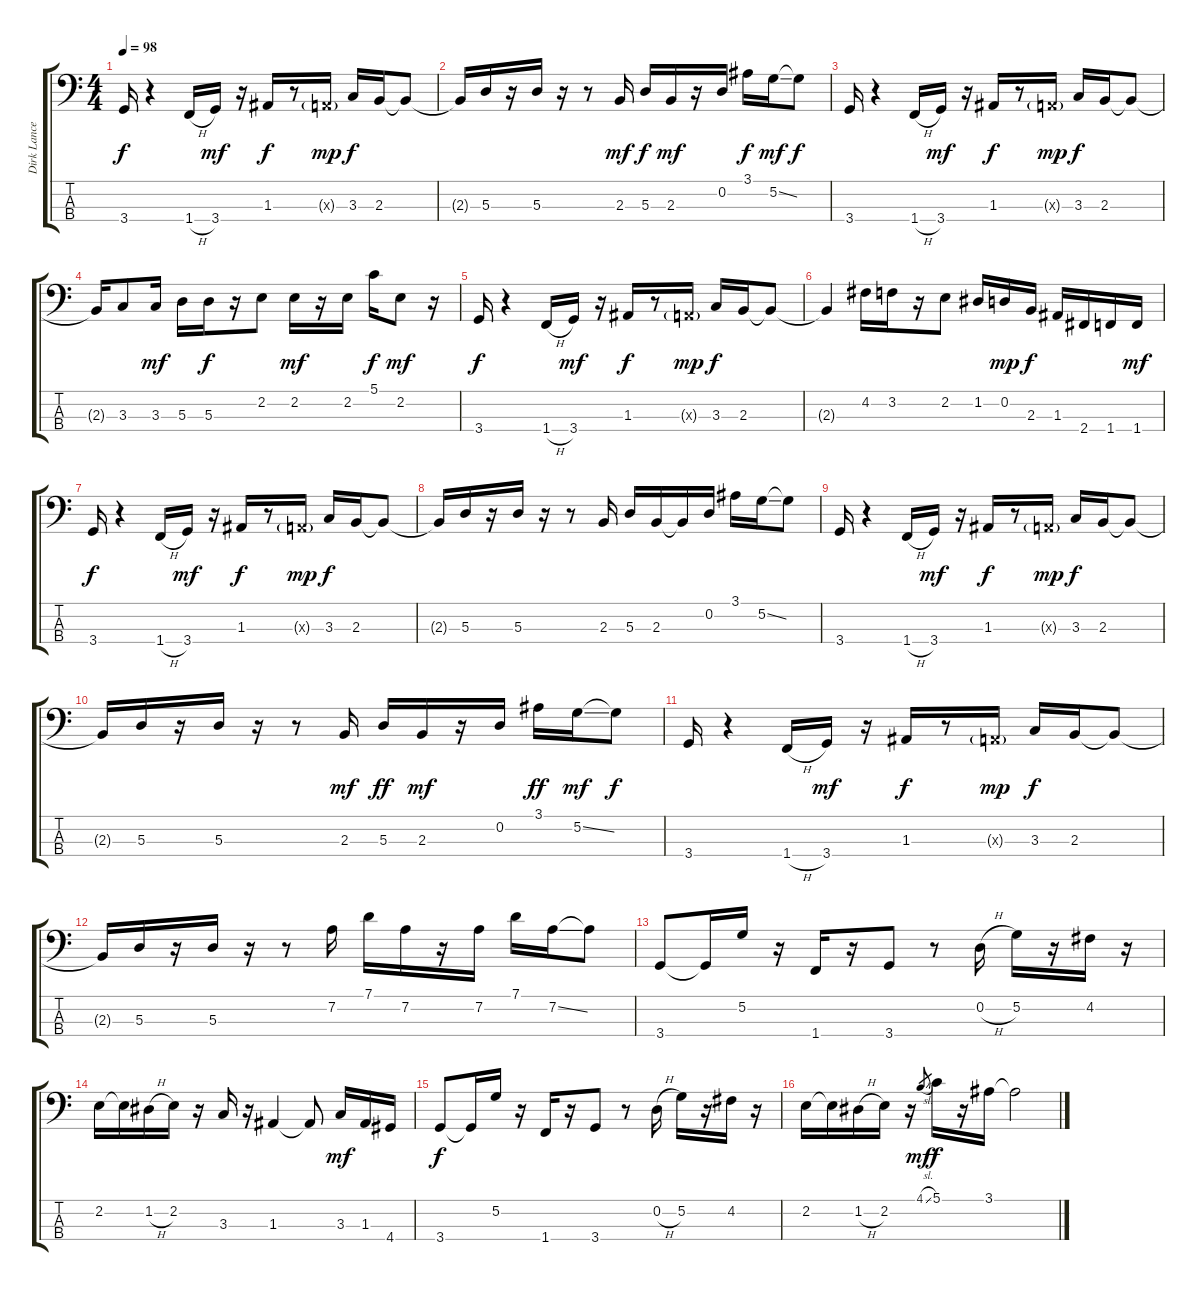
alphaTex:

\track ("Dirk Lance - Bass" "Dirk Lance") {instrument electricbassfinger}
\staff {score tabs}
\tuning (G2 D2 A1 E1) {hide}
\ts (4 4)
\tempo 98
\clef f4
\ks c
3.4.16{dy f} r.4 1.4{h}.16 3.4.16{dy mf} r.16 1.3.16{dy f} r.8 0.3{g x}.16{dy mp} 3.3.16{dy f} 2.3.16 2.3{t}.8 |
2.3{t}.16 5.3.16 r.16 5.3.16 r.16 r.8 2.3.16{dy mf} 5.3.16{dy f} 2.3.16{dy mf} r.16 0.2.16 3.1.16{dy f} 5.2{ss}.16{dy mf} 5.2{t}.8{dy f} |
3.4.16 r.4 1.4{h}.16 3.4.16{dy mf} r.16 1.3.16{dy f} r.8 0.3{g x}.16{dy mp} 3.3.16{dy f} 2.3.16 2.3{t}.8 |
2.3{t}.16 3.3.8 3.3.16{dy mf} 5.3.16 5.3.16{dy f} r.16 2.2.8 2.2.16{dy mf} r.16 2.2.16 5.1.16{dy f} 2.2.8{dy mf} r.16 |
3.4.16{dy f} r.4 1.4{h}.16 3.4.16{dy mf} r.16 1.3.16{dy f} r.8 0.3{g x}.16{dy mp} 3.3.16{dy f} 2.3.16 2.3{t}.8 |
2.3{t}.4 4.2.16 3.2.16 r.16 2.2.8 1.2.16 0.2.16{dy mp} 2.3.16{dy f} 1.3.16 2.4.16 1.4.16 1.4.16{dy mf} |
3.4.16{dy f} r.4 1.4{h}.16 3.4.16{dy mf} r.16 1.3.16{dy f} r.8 0.3{g x}.16{dy mp} 3.3.16{dy f} 2.3.16 2.3{t}.8 |
2.3{t}.16 5.3.16 r.16 5.3.16 r.16 r.8 2.3.16 5.3.16 2.3.16 2.3{t}.16 0.2.16 3.1.16 5.2{ss}.16 5.2{t}.8 |
3.4.16 r.4 1.4{h}.16 3.4.16{dy mf} r.16 1.3.16{dy f} r.8 0.3{g x}.16{dy mp} 3.3.16{dy f} 2.3.16 2.3{t}.8 |
2.3{t}.16 5.3.16 r.16 5.3.16 r.16 r.8 2.3.16{dy mf} 5.3.16{dy ff} 2.3.16{dy mf} r.16 0.2.16 3.1.16{dy ff} 5.2{ss}.16{dy mf} 5.2{t}.8{dy f} |
3.4.16 r.4 1.4{h}.16 3.4.16{dy mf} r.16 1.3.16{dy f} r.8 0.3{g x}.16{dy mp} 3.3.16{dy f} 2.3.16 2.3{t}.8 |
2.3{t}.16 5.3.16 r.16 5.3.16 r.16 r.8 7.2.16 7.1.16 7.2.16 r.16 7.2.16 7.1.16 7.2{ss}.16 7.2{t}.8 |
3.4.8 3.4{t}.16 5.2.16 r.16 1.4.16 r.16 3.4.8 r.8 0.2{h}.16 5.2.16 r.16 4.2.16 r.16 |
2.2.16 2.2{t}.16 1.2{h}.16 2.2.16 r.16 3.3.16 r.16 1.3.4 1.3{t}.8 3.3.16{dy mf} 1.3.16 4.4.16 |
3.4.8{dy f} 3.4{t}.16 5.2.16 r.16 1.4.16 r.16 3.4.8 r.8 0.2{h}.16 5.2.16 r.16 4.2.16 r.16 |
2.2.16 2.2{t}.16 1.2{h}.16 2.2.16 r.16 4.1{sl}.8{gr dy mf} 5.1.16{dy f} r.16 3.1.16 3.1{t}.2
